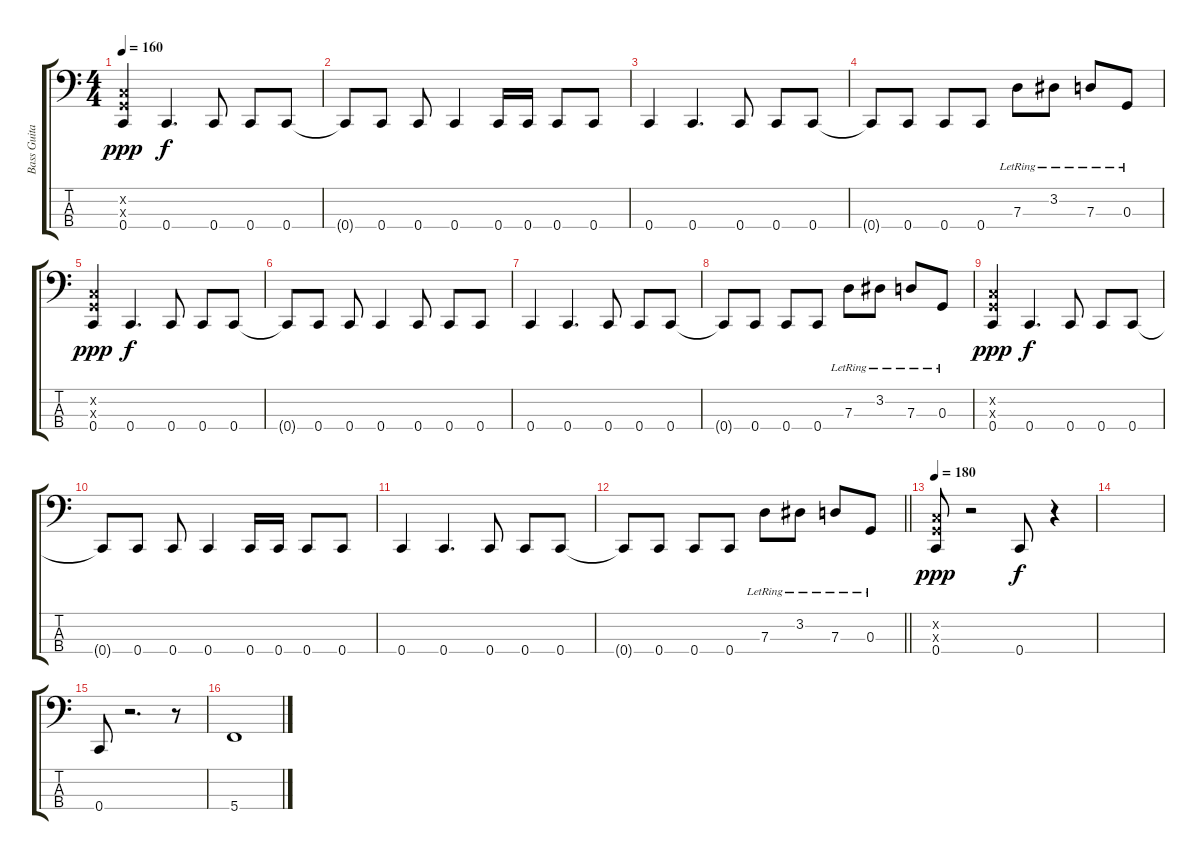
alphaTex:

\track ("Bass Guitar" "Bass Guita") {instrument electricbasspick}
\staff {score tabs}
\tuning (F2 C2 G1 C1) {hide}
\ts (4 4)
\tempo 160
\clef f4
\ks c
(0.2{x} 0.3{x} 0.4).4{dy ppp} 0.4.4{d dy f} 0.4.8 0.4.8 0.4.8 |
0.4{t}.8 0.4.8 0.4.8 0.4.4 0.4.16 0.4.16 0.4.8 0.4.8 |
0.4.4 0.4.4{d} 0.4.8 0.4.8 0.4.8 |
0.4{t}.8 0.4.8 0.4.8 0.4.8 7.3{lr}.8 3.2{lr}.8 7.3{lr}.8 0.3{lr}.8 |
(0.2{x} 0.3{x} 0.4).4{dy ppp} 0.4.4{d dy f} 0.4.8 0.4.8 0.4.8 |
0.4{t}.8 0.4.8 0.4.8 0.4.4 0.4.8 0.4.8 0.4.8 |
0.4.4 0.4.4{d} 0.4.8 0.4.8 0.4.8 |
0.4{t}.8 0.4.8 0.4.8 0.4.8 7.3{lr}.8 3.2{lr}.8 7.3{lr}.8 0.3{lr}.8 |
(0.2{x} 0.3{x} 0.4).4{dy ppp} 0.4.4{d dy f} 0.4.8 0.4.8 0.4.8 |
0.4{t}.8 0.4.8 0.4.8 0.4.4 0.4.16 0.4.16 0.4.8 0.4.8 |
0.4.4 0.4.4{d} 0.4.8 0.4.8 0.4.8 |
\barLineRight lightlight
0.4{t}.8 0.4.8 0.4.8 0.4.8 7.3{lr}.8 3.2{lr}.8 7.3{lr}.8 0.3{lr}.8 |
\tempo 180
(0.2{x} 0.3{x} 0.4).8{dy ppp} r.2 0.4.8{dy f} r.4 |
|
0.4.8 r.2{d} r.8 |
5.4.1
